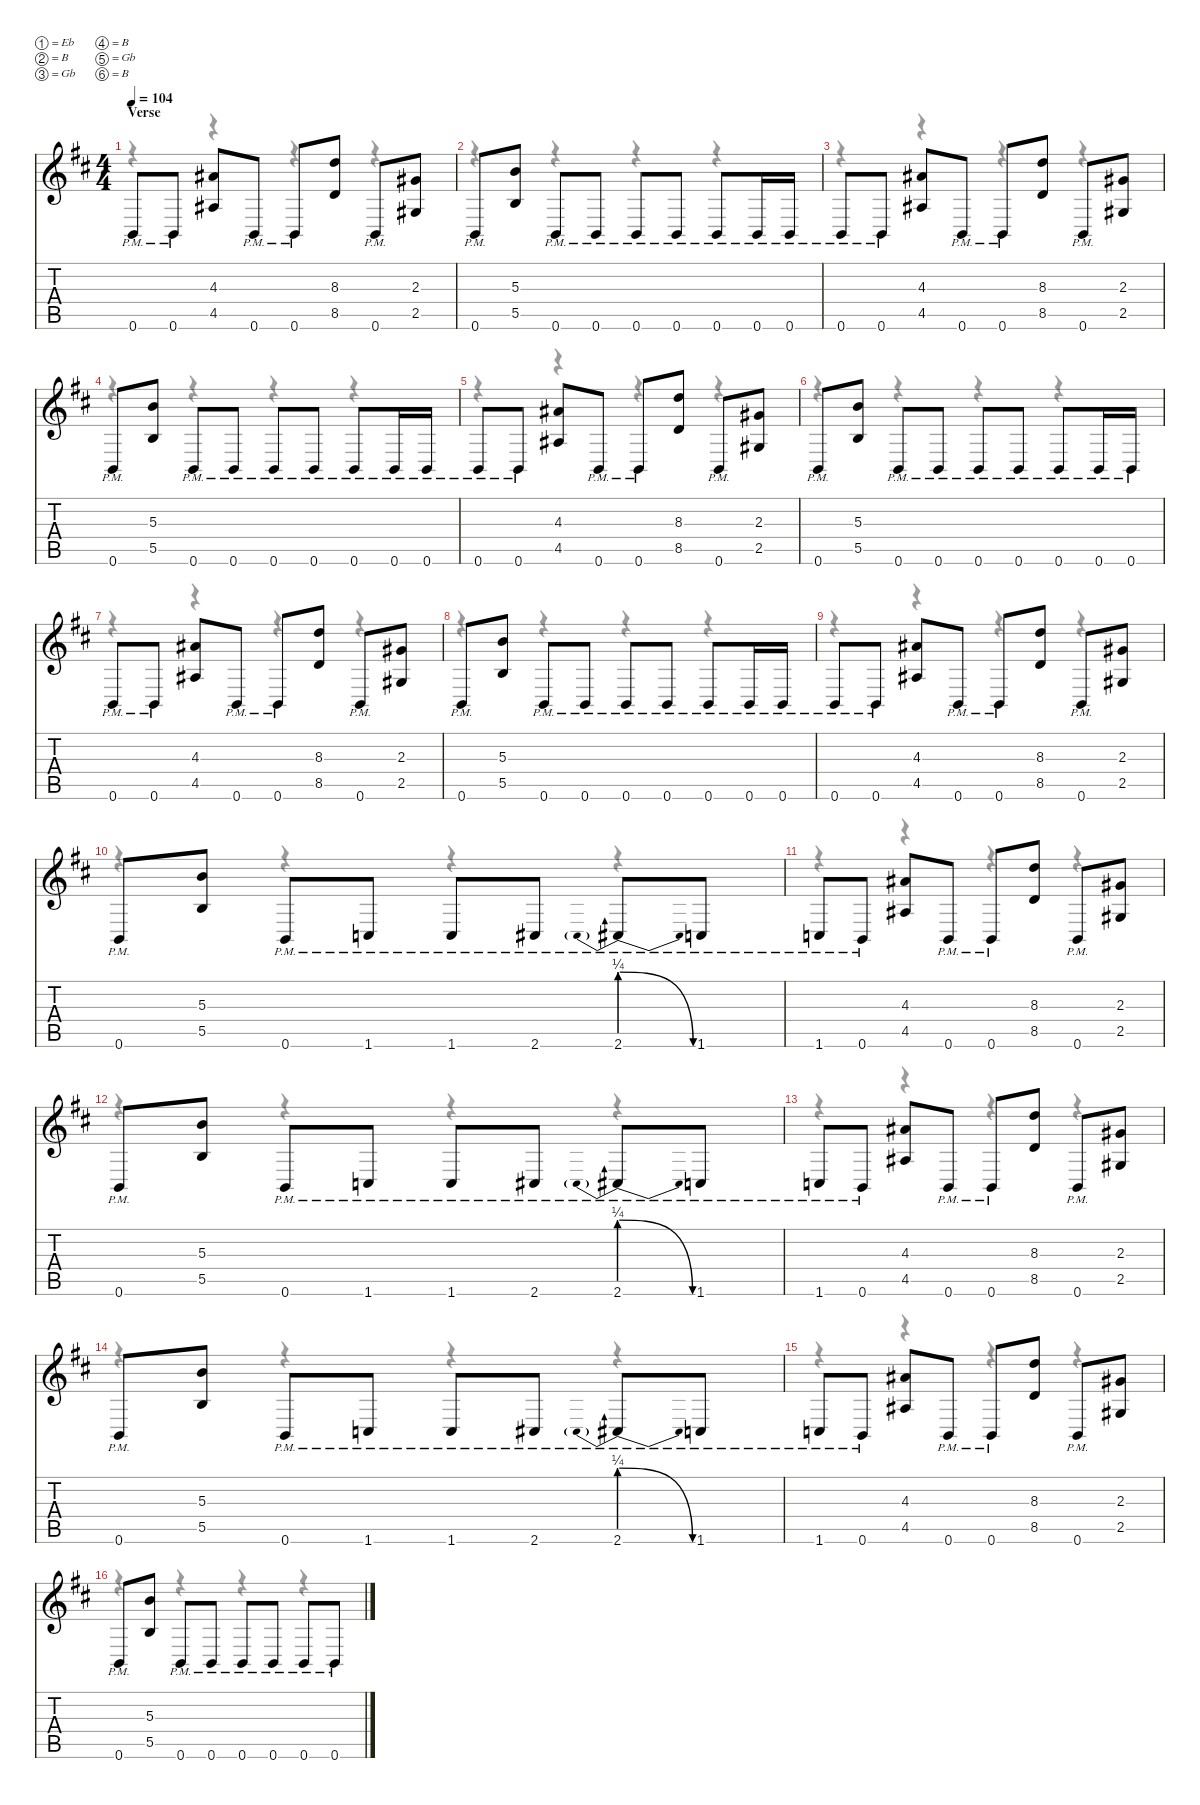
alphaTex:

\defaultSystemsLayout 4
\hideDynamics
\bracketExtendMode nobrackets
\singleTrackTrackNamePolicy hidden
\multiTrackTrackNamePolicy hidden
\firstSystemTrackNameMode fullname
\otherSystemsTrackNameOrientation horizontal
\track ("Rhythm Guitar 1" "dist.guit.") {mute instrument distortionguitar}
\staff {score tabs}
\tuning (Eb4 B3 Gb3 B2 Gb2 B1)
\voice
\ts (4 4)
\section ("" "Verse")
\tempo 104
\clef g2
\ks bminor
0.6{pm acc forcenatural}.8{dy ppp beam Up} 0.6{pm acc forcenatural}.8{beam Up} (4.3{acc #} 4.5{acc #}).8{beam Up} 0.6{pm acc forcenatural}.8{beam Up} 0.6{pm acc forcenatural}.8{beam Up} (8.3{acc forcenatural} 8.5{acc forcenatural}).8{beam Up} 0.6{pm acc forcenatural}.8{beam Up} (2.3{acc #} 2.5{acc #}).8{beam Up} |
0.6{pm acc forcenatural}.8{beam Up} (5.3{acc forcenatural} 5.5{acc forcenatural}).8{beam Up} 0.6{pm acc forcenatural}.8{beam Up} 0.6{pm acc forcenatural}.8{beam Up} 0.6{pm acc forcenatural}.8{beam Up} 0.6{pm acc forcenatural}.8{beam Up} 0.6{pm acc forcenatural}.8{beam Up} 0.6{pm acc forcenatural}.16{beam Up} 0.6{pm acc forcenatural}.16{beam Up} |
0.6{pm acc forcenatural}.8{beam Up} 0.6{pm acc forcenatural}.8{beam Up} (4.3{acc #} 4.5{acc #}).8{beam Up} 0.6{pm acc forcenatural}.8{beam Up} 0.6{pm acc forcenatural}.8{beam Up} (8.3{acc forcenatural} 8.5{acc forcenatural}).8{beam Up} 0.6{pm acc forcenatural}.8{beam Up} (2.3{acc #} 2.5{acc #}).8{beam Up} |
0.6{pm acc forcenatural}.8{beam Up} (5.3{acc forcenatural} 5.5{acc forcenatural}).8{beam Up} 0.6{pm acc forcenatural}.8{beam Up} 0.6{pm acc forcenatural}.8{beam Up} 0.6{pm acc forcenatural}.8{beam Up} 0.6{pm acc forcenatural}.8{beam Up} 0.6{pm acc forcenatural}.8{beam Up} 0.6{pm acc forcenatural}.16{beam Up} 0.6{pm acc forcenatural}.16{beam Up} |
0.6{pm acc forcenatural}.8{beam Up} 0.6{pm acc forcenatural}.8{beam Up} (4.3{acc #} 4.5{acc #}).8{beam Up} 0.6{pm acc forcenatural}.8{beam Up} 0.6{pm acc forcenatural}.8{beam Up} (8.3{acc forcenatural} 8.5{acc forcenatural}).8{beam Up} 0.6{pm acc forcenatural}.8{beam Up} (2.3{acc #} 2.5{acc #}).8{beam Up} |
0.6{pm acc forcenatural}.8{beam Up} (5.3{acc forcenatural} 5.5{acc forcenatural}).8{beam Up} 0.6{pm acc forcenatural}.8{beam Up} 0.6{pm acc forcenatural}.8{beam Up} 0.6{pm acc forcenatural}.8{beam Up} 0.6{pm acc forcenatural}.8{beam Up} 0.6{pm acc forcenatural}.8{beam Up} 0.6{pm acc forcenatural}.16{beam Up} 0.6{pm acc forcenatural}.16{beam Up} |
0.6{pm acc forcenatural}.8{beam Up} 0.6{pm acc forcenatural}.8{beam Up} (4.3{acc #} 4.5{acc #}).8{beam Up} 0.6{pm acc forcenatural}.8{beam Up} 0.6{pm acc forcenatural}.8{beam Up} (8.3{acc forcenatural} 8.5{acc forcenatural}).8{beam Up} 0.6{pm acc forcenatural}.8{beam Up} (2.3{acc #} 2.5{acc #}).8{beam Up} |
0.6{pm acc forcenatural}.8{beam Up} (5.3{acc forcenatural} 5.5{acc forcenatural}).8{beam Up} 0.6{pm acc forcenatural}.8{beam Up} 0.6{pm acc forcenatural}.8{beam Up} 0.6{pm acc forcenatural}.8{beam Up} 0.6{pm acc forcenatural}.8{beam Up} 0.6{pm acc forcenatural}.8{beam Up} 0.6{pm acc forcenatural}.16{beam Up} 0.6{pm acc forcenatural}.16{beam Up} |
0.6{pm acc forcenatural}.8{beam Up} 0.6{pm acc forcenatural}.8{beam Up} (4.3{acc #} 4.5{acc #}).8{beam Up} 0.6{pm acc forcenatural}.8{beam Up} 0.6{pm acc forcenatural}.8{beam Up} (8.3{acc forcenatural} 8.5{acc forcenatural}).8{beam Up} 0.6{pm acc forcenatural}.8{beam Up} (2.3{acc #} 2.5{acc #}).8{beam Up} |
0.6{pm acc forcenatural}.8{beam Up} (5.3{acc forcenatural} 5.5{acc forcenatural}).8{beam Up} 0.6{pm acc forcenatural}.8{beam Up} 1.6{pm acc forcenatural}.8{beam Up} 1.6{pm acc forcenatural}.8{beam Up} 2.6{pm acc #}.8{beam Up} 2.6{be (prebendrelease 0 1 60 0) pm acc #}.8{beam Up} 1.6{pm acc forcenatural}.8{beam Up} |
1.6{pm acc forcenatural}.8{beam Up} 0.6{pm acc forcenatural}.8{beam Up} (4.3{acc #} 4.5{acc #}).8{beam Up} 0.6{pm acc forcenatural}.8{beam Up} 0.6{pm acc forcenatural}.8{beam Up} (8.3{acc forcenatural} 8.5{acc forcenatural}).8{beam Up} 0.6{pm acc forcenatural}.8{beam Up} (2.3{acc #} 2.5{acc #}).8{beam Up} |
0.6{pm acc forcenatural}.8{beam Up} (5.3{acc forcenatural} 5.5{acc forcenatural}).8{beam Up} 0.6{pm acc forcenatural}.8{beam Up} 1.6{pm acc forcenatural}.8{beam Up} 1.6{pm acc forcenatural}.8{beam Up} 2.6{pm acc #}.8{beam Up} 2.6{be (prebendrelease 0 1 60 0) pm acc #}.8{beam Up} 1.6{pm acc forcenatural}.8{beam Up} |
1.6{pm acc forcenatural}.8{beam Up} 0.6{pm acc forcenatural}.8{beam Up} (4.3{acc #} 4.5{acc #}).8{beam Up} 0.6{pm acc forcenatural}.8{beam Up} 0.6{pm acc forcenatural}.8{beam Up} (8.3{acc forcenatural} 8.5{acc forcenatural}).8{beam Up} 0.6{pm acc forcenatural}.8{beam Up} (2.3{acc #} 2.5{acc #}).8{beam Up} |
0.6{pm acc forcenatural}.8{beam Up} (5.3{acc forcenatural} 5.5{acc forcenatural}).8{beam Up} 0.6{pm acc forcenatural}.8{beam Up} 1.6{pm acc forcenatural}.8{beam Up} 1.6{pm acc forcenatural}.8{beam Up} 2.6{pm acc #}.8{beam Up} 2.6{be (prebendrelease 0 1 60 0) pm acc #}.8{beam Up} 1.6{pm acc forcenatural}.8{beam Up} |
1.6{pm acc forcenatural}.8{beam Up} 0.6{pm acc forcenatural}.8{beam Up} (4.3{acc #} 4.5{acc #}).8{beam Up} 0.6{pm acc forcenatural}.8{beam Up} 0.6{pm acc forcenatural}.8{beam Up} (8.3{acc forcenatural} 8.5{acc forcenatural}).8{beam Up} 0.6{pm acc forcenatural}.8{beam Up} (2.3{acc #} 2.5{acc #}).8{beam Up} |
0.6{pm acc forcenatural}.8{beam Up} (5.3{acc forcenatural} 5.5{acc forcenatural}).8{beam Up} 0.6{pm acc forcenatural}.8{beam Up} 0.6{pm acc forcenatural}.8{beam Up} 0.6{pm acc forcenatural}.8{beam Up} 0.6{pm acc forcenatural}.8{beam Up} 0.6{pm acc forcenatural}.8{beam Up} 0.6{pm acc forcenatural}.8{beam Up}
\voice
\clef g2
\ottava regular
\simile none
\ks bminor
r.4{dy mf beam Down} r.4{beam Down} r.4{beam Down} r.4{beam Down} |
r.4{beam Down} r.4{beam Down} r.4{beam Down} r.4{beam Down} |
r.4{beam Down} r.4{beam Down} r.4{beam Down} r.4{beam Down} |
r.4{beam Down} r.4{beam Down} r.4{beam Down} r.4{beam Down} |
r.4{beam Down} r.4{beam Down} r.4{beam Down} r.4{beam Down} |
r.4{beam Down} r.4{beam Down} r.4{beam Down} r.4{beam Down} |
r.4{beam Down} r.4{beam Down} r.4{beam Down} r.4{beam Down} |
r.4{beam Down} r.4{beam Down} r.4{beam Down} r.4{beam Down} |
r.4{beam Down} r.4{beam Down} r.4{beam Down} r.4{beam Down} |
r.4{beam Down} r.4{beam Down} r.4{beam Down} r.4{beam Down} |
r.4{beam Down} r.4{beam Down} r.4{beam Down} r.4{beam Down} |
r.4{beam Down} r.4{beam Down} r.4{beam Down} r.4{beam Down} |
r.4{beam Down} r.4{beam Down} r.4{beam Down} r.4{beam Down} |
r.4{beam Down} r.4{beam Down} r.4{beam Down} r.4{beam Down} |
r.4{beam Down} r.4{beam Down} r.4{beam Down} r.4{beam Down} |
r.4{beam Down} r.4{beam Down} r.4{beam Down} r.4{beam Down}
